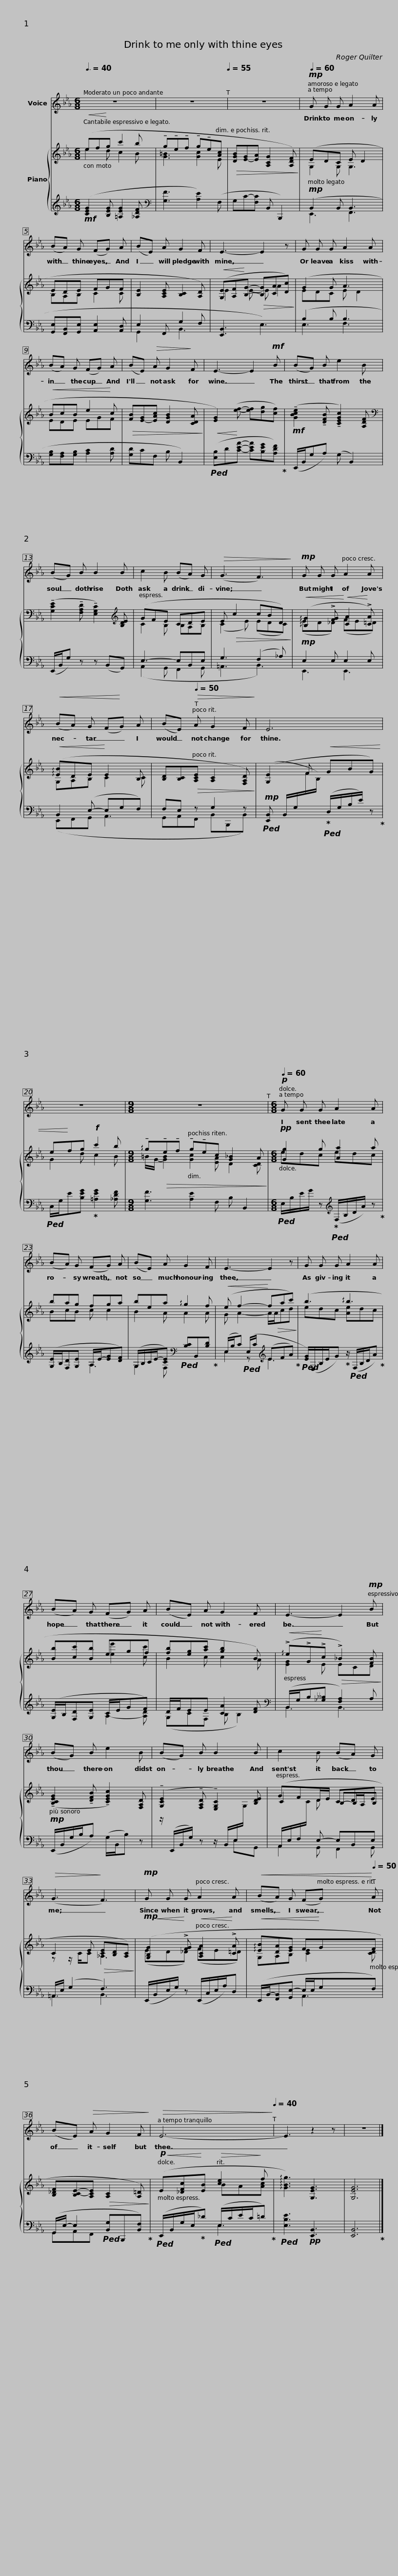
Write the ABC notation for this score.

X:1
%%score 1 { ( 2 3 ) | ( 4 5 ) }
L:1/8
Q:3/8=40
M:6/8
I:linebreak $
K:Eb
V:1 treble
V:2 treble
V:3 treble
V:4 treble
V:5 treble
V:1
 z6 | z6[Q:1/4=55] | z6 |$!mp![Q:1/4=60] G G G A2 A | (BA) G (FG) A | %5
 (BE) A G2 F |$ E3- E2 z | G G G A2 A | (BA) G (FG) A |$ (BE)!>(! A G2!>)! F | %10
 E3- E2!mf! B | (BG) B e2 B | (BG) B B2 B |$ c2 B (BA) G |!>(! (G3 F3)!>)! | %15
!mp! G G G A2 A |$!<(! (BA) G (F!<)!G) A | (BE)[Q:1/4=50]!>(! A G2 F!>)! | E6 |$ z6 | %20
[M:9/8] z9[Q:1/4=55] |[M:6/8]!p![Q:1/4=60] G G G A2 A |$ (BA) G (FG) A | (BE) A G2 F | E3- E2 z |$ %25
 G G G A2 A | (BA) G (FG) A | (BE) A G2 F |$ E3- E2!mp! B | (BG) B e2 B | %30
 (BG) B B2 B |$ c2 B (BA) G |!>(! (G3!>)! F3) |!mp! G G G A2 A |$!<(! (BA) G (FG)!<)![Q:1/4=50] A | %35
 (BE)!>(! A G2 F!>)! |[Q:1/4=45]!>(! E6-!>)![Q:1/4=40] | E3 z2 z | z6 |] %39
V:2
!<(! (ef!<)!g c'2 b | !tenuto!g!tenuto!e!tenuto!f !tenuto!g!tenuto!e[Ac] |!>(! [DGB][E-G][EA] [A,CG]2 [A,DF])!>)! |$ (EDC E D2 | EDE FGF | %5
 [B,E]2 [A,CE] [B,C]2 [A,D]) |$!<(! ([G,E][A,F]!<)![B,G]-!>(! [B,G][CA][Dc])!>)! | (G2 G A3 |!<(! BcB e2!<)! c |$!>(! [FB][E-G][EAc] [DGB]2 [CDA]!>)! | %10
!<(! [EG]2)!<)! ([ef]- [ef][dg][cf]) |!mf! (!tenuto![GBce]2 !tenuto![DFB] !tenuto![CEGc]2) [A,DF] |[K:bass] (!tenuto![G,CE]2 !tenuto![F,A,D] !tenuto![E,G,C]2)[K:treble] [B,DE] |$ (GFE CDE | E!>(! c2 cBD)!>)! | %15
!<(! (!arpeggio![B,G]2 !>![FG]!<)!!<(! [CA]2!<)! !>![CA]) |$!<(! (!arpeggio![EB]DE!<)! E2 B, | [B,D][B,C]!>(![A,CE] [A,C]2 [F,A,D])!>)! | ([G,E]2 F!<(! GBG) |$ e!<)!fg!f! c'2 b | %20
[M:9/8] !arpeggio!!tenuto!g!>(!!tenuto!e!tenuto!f !tenuto!g!tenuto!ec [G_B]2 A!>)! |[M:6/8]!pp! [Gg]2 g [Aa]2 a |$ bag fga | bea !arpeggio!g2 f |!<(! (e f2-!<)! fac') |$ %25
 (b3 !arpeggio!b3 | [Bb][cc'][Bb] egf | [fb][eg][ac'] [gb]2 B) |$!<(! (!arpeggio!!>!e!>!G!<)!!>!c!>(! !>!!courtesy!_B2) [FB]!>)! |!mp! (!tenuto![B,CEG]2 !tenuto![DFB] !tenuto![CEGc]2) [F,A,D] | %30
 (!tenuto![G,CE]2 !tenuto![F,A,D] !tenuto![E,G,C]2) [B,DE] |$ (GFD/E/ CDE | C2 E!>(! [CE][B,D][A,C])!>)! |!mp!!<(! ([G,B,G]2!<)! !>![FG]!<(! [A,CA]2!<)! !>![CA] |$!<(! !arpeggio![EB][DA][EG] F!<)!GF | %35
 [B,_DF][B,C-E-][A,CE]!>(! [A,C]2 [A,=D])!>)! |!p!!<(! (E[_DFc]!<)![EB]!>(! [ce]2!>)! f | !arpeggio![GBg]3) [G,EG]3 | [G,EG]6 |] %39
V:3
 e2 d c2 B | [G=B]3 [Gc]2 E | x6 |$ G,2 G, G,3 | B,A,B, C2 C | %5
 x6 |$ E2 E- E A2 | EDC E D2 | EDE EGF |$ x6 | %10
 x6 | x6 |[K:bass] x5[K:treble] x |$ C2 B, B,A,B, | (C2 E) (EDC) | %15
 (ED_D) (FE=D) |$ G,A,B, C2 C | x6 | x6 |$ G2 d c2 B | %20
[M:9/8] =B/-G/- [GB]2 [Gc]2 [EA] D2 [CD] |[M:6/8] edc edc |$ BcB c c2 | B2 A A2 A | G A2- A/!>(!A/cd!>)! |$ %25
 edc [Ae]dc | x3 [ee']2 [cc'] | B2 c c2 A |$ [EG]2 E ECD | x6 | %30
 z/[I:staff +1] (E,,/B,,/G,/) x4 |$[I:staff -1] C2 D B,-B,/A,/B, | z z/ C/C _A,3 | (ED_D) (FE=D) |$ G,A,B, [CE]2 [CD] | %35
 x6 | x3 BA[Ac] | x6 | x6 |] %39
V:4
!mf! ([CEG]2 [B,EG] [=A,EG]2 [_A,DF] |[K:bass] [G,F]3 [A,E]2) (F, | G,C-[F,C] B,, B,,,2) |$!mp! (B,,2 B,, B,,3 | [G,,E,][F,,B,,][G,,E,] [A,,E,]2 [A,,D,] | %5
 E,2 F,, G,2 F, |$ [E,,B,,]3 E,3) | (B,2 B, B,3 | [G,B,][F,A,][G,B,] [A,C]2 [A,D] |$ [G,D]CF, B, B,,2) | %10
!ped! ([E,B,]D[CEA]- [CEA][B,EG][A,DF])!ped-up! | (E,,/B,,/G,A,) (G, B,,2) | (E,,/B,,/G,) z z (B,,G,,) |$ E,3- E,B,,E, | G,3 (F,2 _A,) | %15
!mp! E,2 E, E,2 E, |$ B,,2 (E,- E,G,F,) | F,E, z G,2 z |!mp!!ped! ([E,,B,,] B,,/G,/[I:staff -1]F/B,/)!ped-up!!ped![I:staff +1] (D,/G,/B,/E/) z!ped-up! |$!ped! C,/G,/E[B,EG]!ped-up! [=A,EG]2 [_A,DF] | %20
[M:9/8] [G,F]3 [A,E]2 F, B, B,,2 |[M:6/8]!ped! E,/B,/E/G/ z!ped-up![K:treble]!ped! (F,/B,/D/A/) z!ped-up! |$ ([G,E]/B,/[F,D][G,E] A,/E/-[EG][DF]) | (G,/B,/C/E/-[CE])[K:bass]!ped! [B,C]B,,[B,D]!ped-up! | (E,/B,/C)!ped! (E,/C/[K:treble] (EFA)!ped-up! |$ %25
!ped! [EG]/)(E,/B,/E/G)!ped-up! z/!ped! (F,/B,/D/A)!ped-up! | ([G,E]/B,/[F,D][G,E] C/E/GF) | D/F/EE [CA]2 [DF] |$[K:bass] (B,,/G,/B,[_G,__B,] [F,A,]2) A, | (E,,/B,,/G,/B,/A,) (G,/B,,/B,) z | %30
 x2 z z/ B,,/E,/[I:staff -1]G,/[I:staff +1] x |$ A,,/E,/F,/[I:staff -1]C/[I:staff +1] E,- E,B,,E, | =A,,/E,/ (G,2 F,3) | (E,,/B,,/E,/G,/) z (E,,/C,/E,/A,/)D, |$ (E,,/B,,/-[F,,B,,][G,,E,-] E,/E,/G,F,) | %35
 (G,,/E,/- E,2!ped! [B,,G,]B,,,[B,,F,])!ped-up! |!ped! (E,,/B,,/G,/E,/!ped-up!_D)!ped! (E,/C/E/C/=D)!ped-up! |!ped! [E,B,E]3!pp! [E,,B,,]3 | [E,,B,,]6!ped-up! |] %39
V:5
 x6 |[K:bass] x6 | x6 |$ E,,3 F,,3 | x6 | %5
 G,,2 x B,,3 |$ x6 | E,3 F,3 | x6 |$ x6 | %10
 x6 | x6 | x6 |$ (A,,2 G,, F,,2 G,, | =A,,3 B,,3) | %15
 E,,3 E,,3 |$ (E,,F,,G,, A,,3 | G,,A,,F,, B,,B,,,B,,) | x6 |$ x6 | %20
[M:9/8] x9 |[M:6/8] x3[K:treble] x3 |$ x3 A,3 | G,2 F,[K:bass] x3 | E,2 z[K:treble] E3 |$ %25
 x6 | x3 A,2- [A,D] | (G,CF, B, B,2) |$[K:bass] B,,3 B,,3 | x6 | %30
 x4 E,G,, |$ A,,2 G,, F,,2 G,, | =A,,3 B,,3 | x6 |$ x3 A,,3 | %35
 G,,A,,F,, x3 | x3 E,3 | x6 | x6 |] %39
